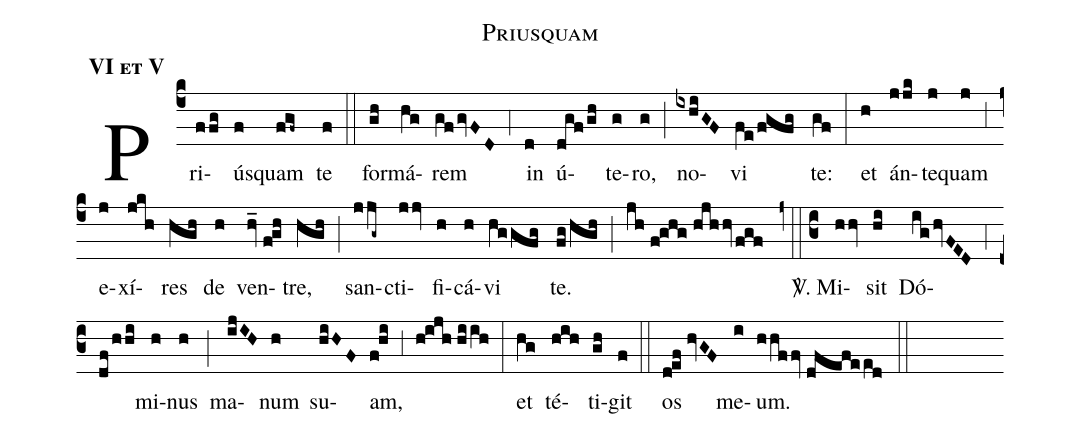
name:Priusquam;
mode:VI et V;
office-part:Responsoria;
%%
(c4) Pri(ffg)ús(f)quam(fgf~) te(f) (::) for(gh)má(hg)rem(gf/gvFD) (,4) in(d) ú(dgf/gh)te(g)ro,(g) (;) no(ixhiGF)vi(fe/fgfg) te:(gf) (:) et(h) án(jjk)te(j)quam(j) (,3) e(j)xí(jkh)res(hgh) de(h) ven(hv_//f!gh)tre,(hgh) (;) san(jjg~)cti(jjv)fi(h)cá(h)vi(hggfg) te.(fg/hgh) (;) (jh//f!ghg//hjhhv/fgf) (z0::c3) <sp>V/</sp>. Mi(hhv)sit(hi) Dó(ig/hvFED)(,4)(df/hhi)mi(h)nus(h) (;) ma(ijIH)num(h) su(hiHF)am,(f!hi) (,3) (h!ijh//hiih) (:) et(hg) té(hih)ti(gh)git(f) (::) os(d!ef//hvGF) me(i)um.(hhffv//dfefeed) (::)
